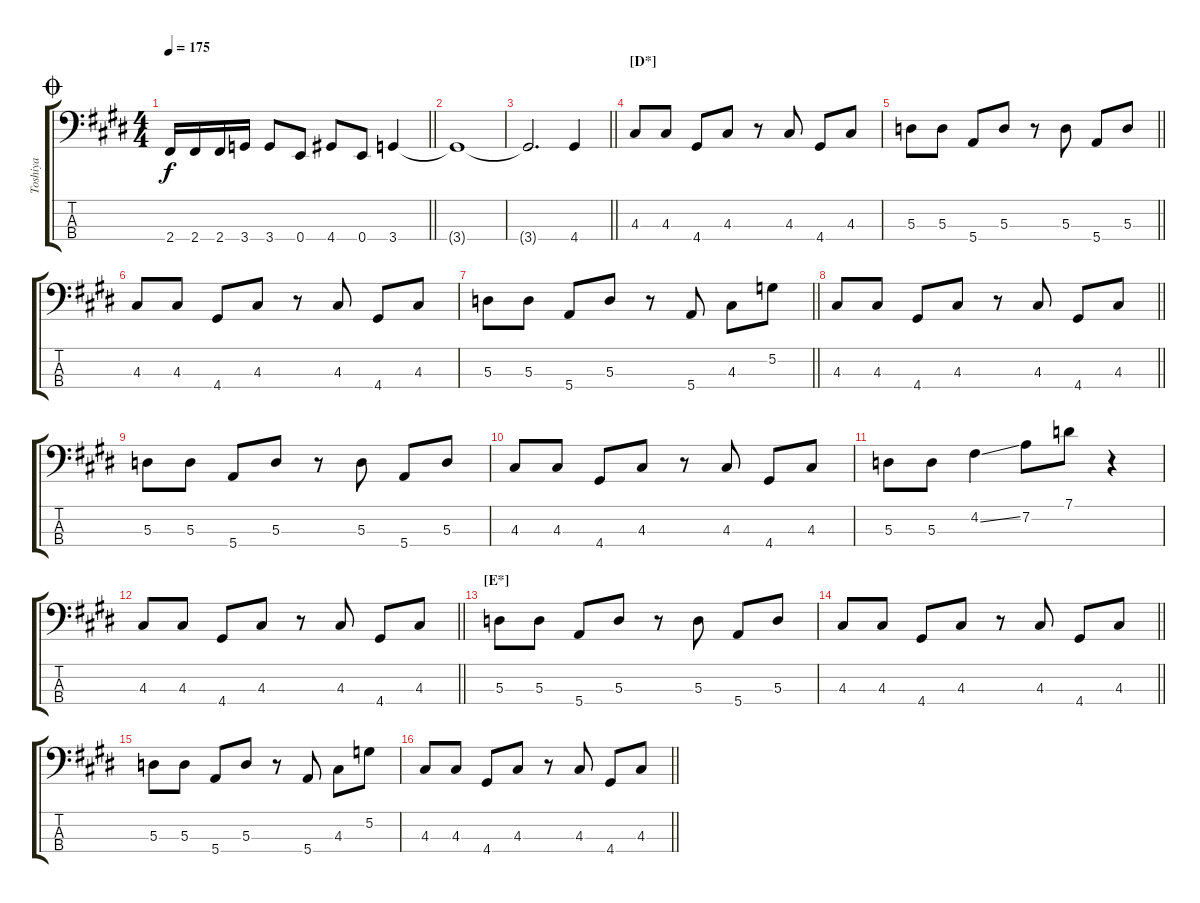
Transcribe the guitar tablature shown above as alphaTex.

\track ("Toshiya" "Toshiya") {instrument electricbasspick}
\staff {score tabs}
\tuning (G2 D2 A1 E1) {hide}
\ts (4 4)
\jump coda
\tempo 175
\clef f4
\barLineRight lightlight
\ks c#minor
2.4.16{dy f} 2.4.16 2.4.16 3.4.16 3.4.8 0.4.8 4.4.8 0.4.8 3.4.4 |
3.4{t}.1 |
\barLineRight lightlight
3.4{t}.2{d} 4.4.4 |
\section ("" "[D*]")
4.3.8 4.3.8 4.4.8 4.3.8 r.8 4.3.8 4.4.8 4.3.8 |
\barLineRight lightlight
5.3.8 5.3.8 5.4.8 5.3.8 r.8 5.3.8 5.4.8 5.3.8 |
4.3.8 4.3.8 4.4.8 4.3.8 r.8 4.3.8 4.4.8 4.3.8 |
\barLineRight lightlight
5.3.8 5.3.8 5.4.8 5.3.8 r.8 5.4.8 4.3.8 5.2.8 |
\barLineRight lightlight
4.3.8 4.3.8 4.4.8 4.3.8 r.8 4.3.8 4.4.8 4.3.8 |
5.3.8 5.3.8 5.4.8 5.3.8 r.8 5.3.8 5.4.8 5.3.8 |
4.3.8 4.3.8 4.4.8 4.3.8 r.8 4.3.8 4.4.8 4.3.8 |
5.3.8 5.3.8 4.2{ss}.4 7.2.8 7.1.8 r.4 |
\barLineRight lightlight
4.3.8 4.3.8 4.4.8 4.3.8 r.8 4.3.8 4.4.8 4.3.8 |
\section ("" "[E*]")
5.3.8 5.3.8 5.4.8 5.3.8 r.8 5.3.8 5.4.8 5.3.8 |
\barLineRight lightlight
4.3.8 4.3.8 4.4.8 4.3.8 r.8 4.3.8 4.4.8 4.3.8 |
5.3.8 5.3.8 5.4.8 5.3.8 r.8 5.4.8 4.3.8 5.2.8 |
\barLineRight lightlight
4.3.8 4.3.8 4.4.8 4.3.8 r.8 4.3.8 4.4.8 4.3.8
